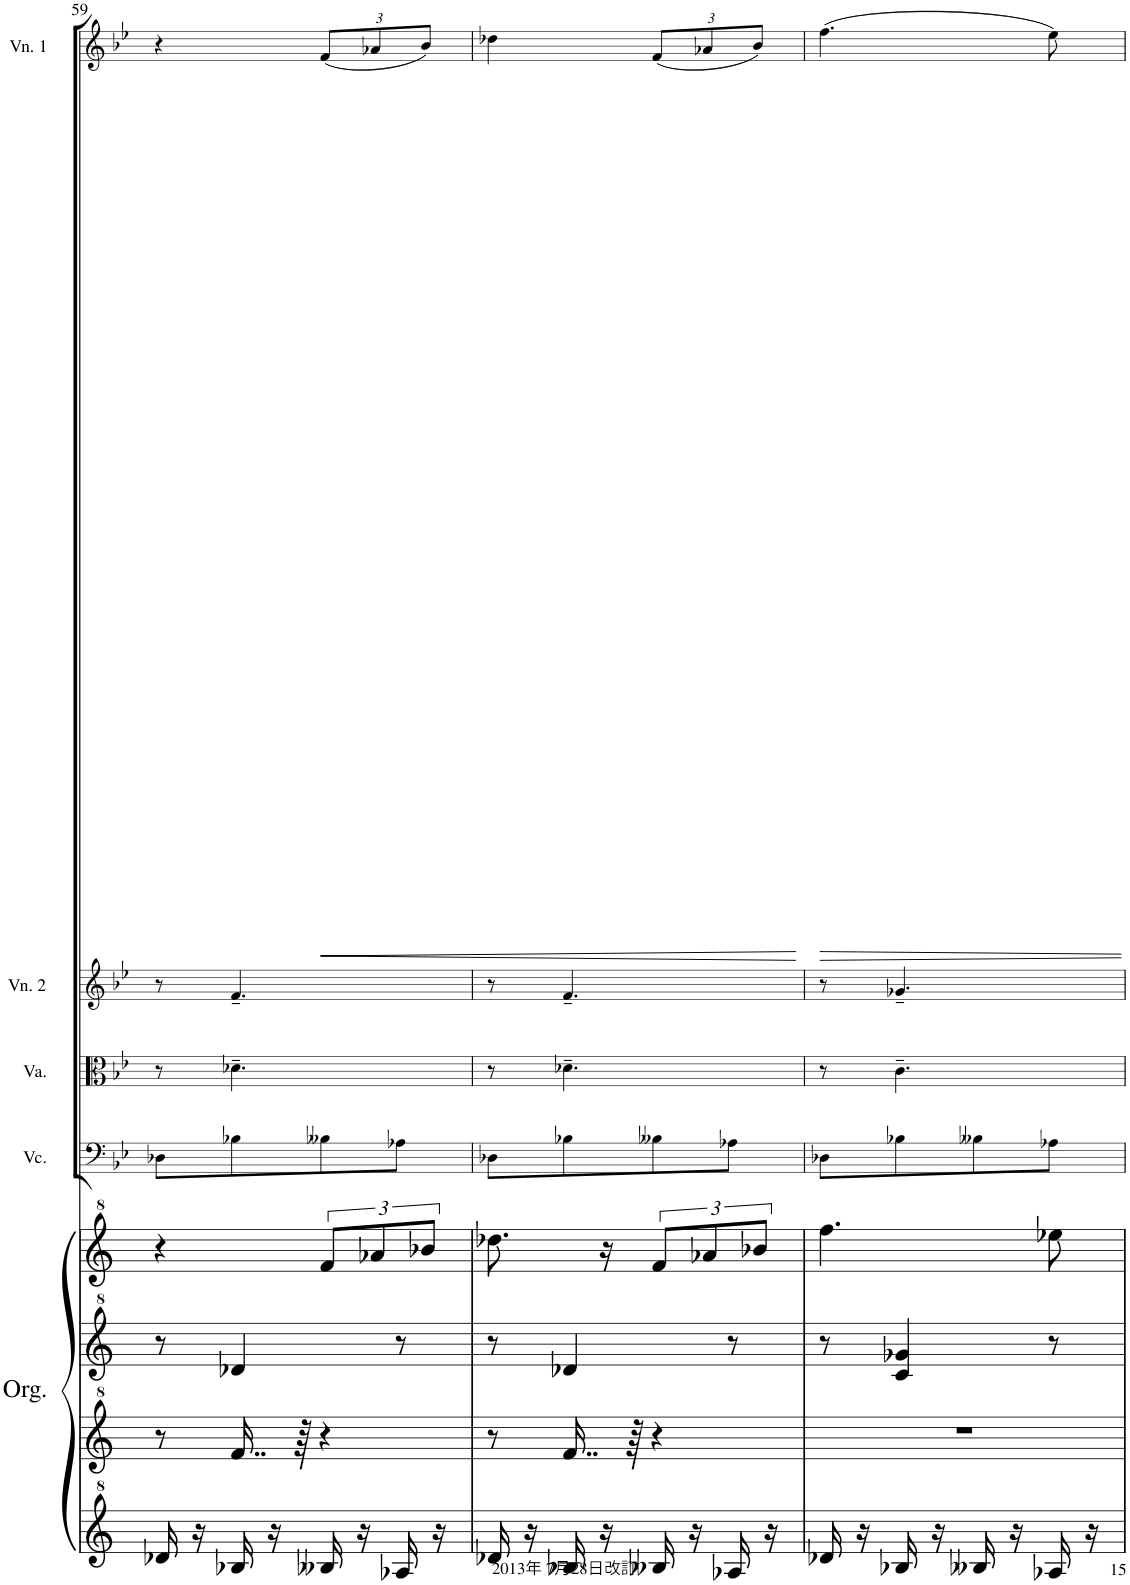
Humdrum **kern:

**kern	**kern	**kern	**kern	**kern	**kern	**kern	**kern	**dynam
*part5	*part5	*part5	*part5	*part4	*part3	*part2	*part1	*part1
*staff8	*staff7	*staff6	*staff5	*staff4	*staff3	*staff2	*staff1	*staff1
*I"Organetta      with  25 stops	*	*	*	*I"Violoncello	*I"Viola	*I"Violin 2	*I"Violin 1	*
*I'Org.	*	*	*	*I'Vc.	*I'Va.	*I'Vn. 2	*I'Vn. 1	*
!!LO:PB:g=z
*clefG^2	*clefG^2	*clefG^2	*clefG^2	*clefF4	*clefC3	*clefG2	*clefG2	*
*k[]	*k[]	*k[]	*k[]	*k[b-e-]	*k[b-e-]	*k[b-e-]	*k[b-e-]	*
*M2/4	*M2/4	*M2/4	*M2/4	*M2/4	*M2/4	*M2/4	*M2/4	*
=59	=59	=59	=59	=59	=59	=59	=59	=59
16dd-X/	8r	8r	4r	8D-X\L	8r	8r	4r	.
16r	.	.	.	.	.	.	.	.
16b-X/	16..ff/	4dd-X/	.	8B-X\	4.d-X~\	4.f~/	.	.
16r	.	.	.	.	.	.	.	.
.	64r	.	.	.	.	.	.	.
*	*	*	*	*	*	*	*Xbrackettup	*
!	!	!	!	!	!	!	!	!LO:HP:b
16b--X/	4r	.	12ff/L	8B--X\	.	.	(12f/L	<
16r	.	.	.	.	.	.	.	.
.	.	.	12aa-X/	.	.	.	12a-X/	.
16a-X/	.	8r	.	8A-X\J	.	.	.	.
.	.	.	12bb-X/J	.	.	.	12b-/J)	.
16r	.	.	.	.	.	.	.	.
=60	=60	=60	=60	=60	=60	=60	=60	=60
16dd-X/	8r	8r	8.ddd-X\	8D-X\L	8r	8r	4dd-X\	.
16r	.	.	.	.	.	.	.	.
16b-X/	16..ff/	4dd-X/	.	8B-X\	4.d-X~\	4.f~/	.	.
16r	.	.	16r	.	.	.	.	.
.	64r	.	.	.	.	.	.	.
16b--X/	4r	.	12ff/L	8B--X\	.	.	(12f/L	.
16r	.	.	.	.	.	.	.	.
.	.	.	12aa-X/	.	.	.	12a-X/	.
16a-X/	.	8r	.	8A-X\J	.	.	.	.
.	.	.	12bb-X/J	.	.	.	12b-/J)	.
16r	.	.	.	.	.	.	.	.
.	.	.	.	.	.	.	.	[
=61	=61	=61	=61	=61	=61	=61	=61	=61
16dd-X/	2r	8r	4.fff\	8D-X\L	8r	8r	(4.ff\	.
16r	.	.	.	.	.	.	.	.
16b-X/	.	4cc/ 4gg-X/	.	8B-X\	4.c~\	4.g-X~/	.	.
16r	.	.	.	.	.	.	.	.
16b--X/	.	.	.	8B--X\	.	.	.	.
16r	.	.	.	.	.	.	.	.
16a-X/	.	8r	8eee-X\	8A-X\J	.	.	8ee-\)	.
16r	.	.	.	.	.	.	.	.
=	=	=	=	=	=	=	=	=
*-	*-	*-	*-	*-	*-	*-	*-	*-
